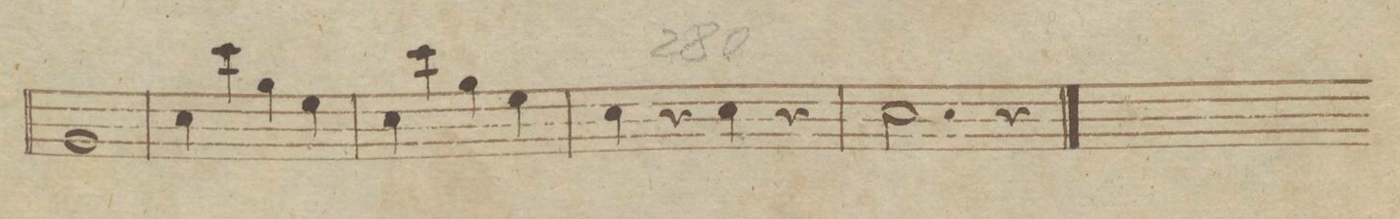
**kern	**dynam
*I"Fagotto Secondo.	*
*clefF4	*
*k[b-e-a-]	*
*met(c)	*
*M4/4	*
1BB-	.
=274	=274
4E-\	.
4e-\	.
4B-\	.
4G\	.
=275	=275
4E-\	.
4e-\	.
4B-\	.
4G\	.
=276	=276
4E-\	.
4r	.
4E-\	.
4r	.
=277	=277
2.E-\	.
4r	.
==	==
*-	*-
